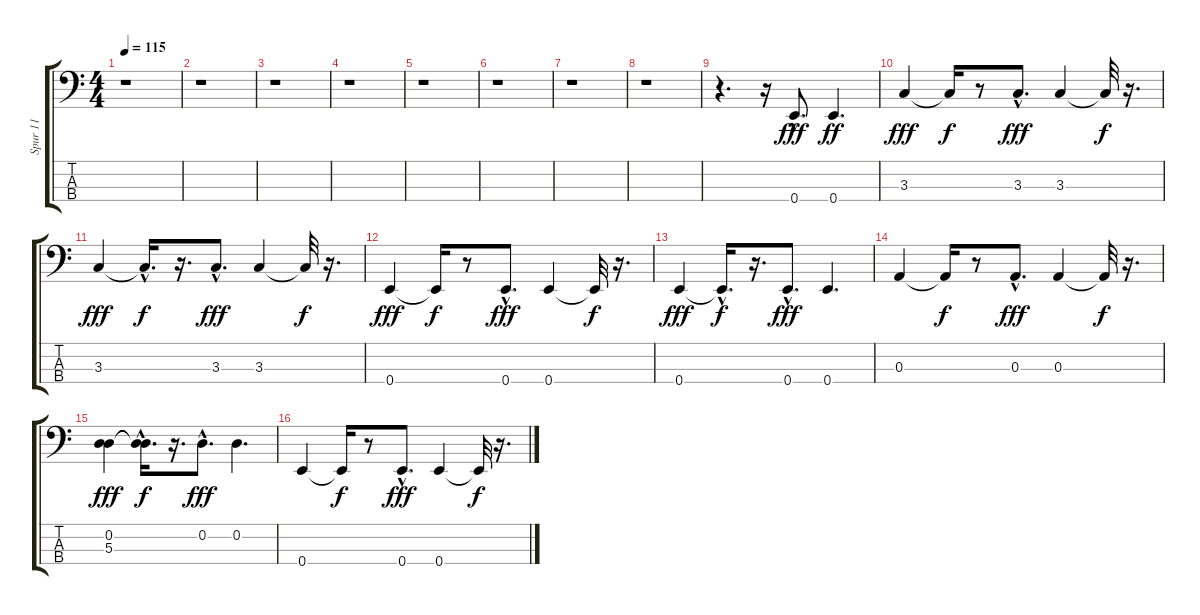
\track ("Spur 11" "Spur 11") {instrument electricbassfinger}
\staff {score tabs}
\tuning (G2 D2 A1 E1) {hide}
\ts (4 4)
\tempo 115
\clef f4
\ks c
r.1{dy fff} |
r.1 |
r.1 |
r.1 |
r.1 |
r.1 |
r.1 |
r.1 |
r.4{d} r.16 0.4{hac}.8{d} 0.4.4{d dy ff} |
3.3.4{dy fff} 3.3{t}.16{dy f} r.8 3.3{hac}.8{d dy fff} 3.3.4 3.3{t}.32{dy f} r.16{d} |
3.3.4{dy fff} 3.3{hac t}.16{d dy f} r.16{d} 3.3{hac}.8{d dy fff} 3.3.4 3.3{t}.32{dy f} r.16{d} |
0.4.4{dy fff} 0.4{t}.16{dy f} r.8 0.4{hac}.8{d dy fff} 0.4.4 0.4{t}.32{dy f} r.16{d} |
0.4.4{dy fff} 0.4{hac t}.16{d dy f} r.16{d} 0.4{hac}.8{d dy fff} 0.4.4{d} |
0.3.4 0.3{t}.16{dy f} r.8 0.3{hac}.8{d dy fff} 0.3.4 0.3{t}.32{dy f} r.16{d} |
(0.2 5.3).4{dy fff} (0.2{hac t} 5.3{hac t}).16{d dy f} r.16{d} 0.2{hac}.8{d dy fff} 0.2.4{d} |
0.4.4 0.4{t}.16{dy f} r.8 0.4{hac}.8{d dy fff} 0.4.4 0.4{t}.32{dy f} r.16{d}
